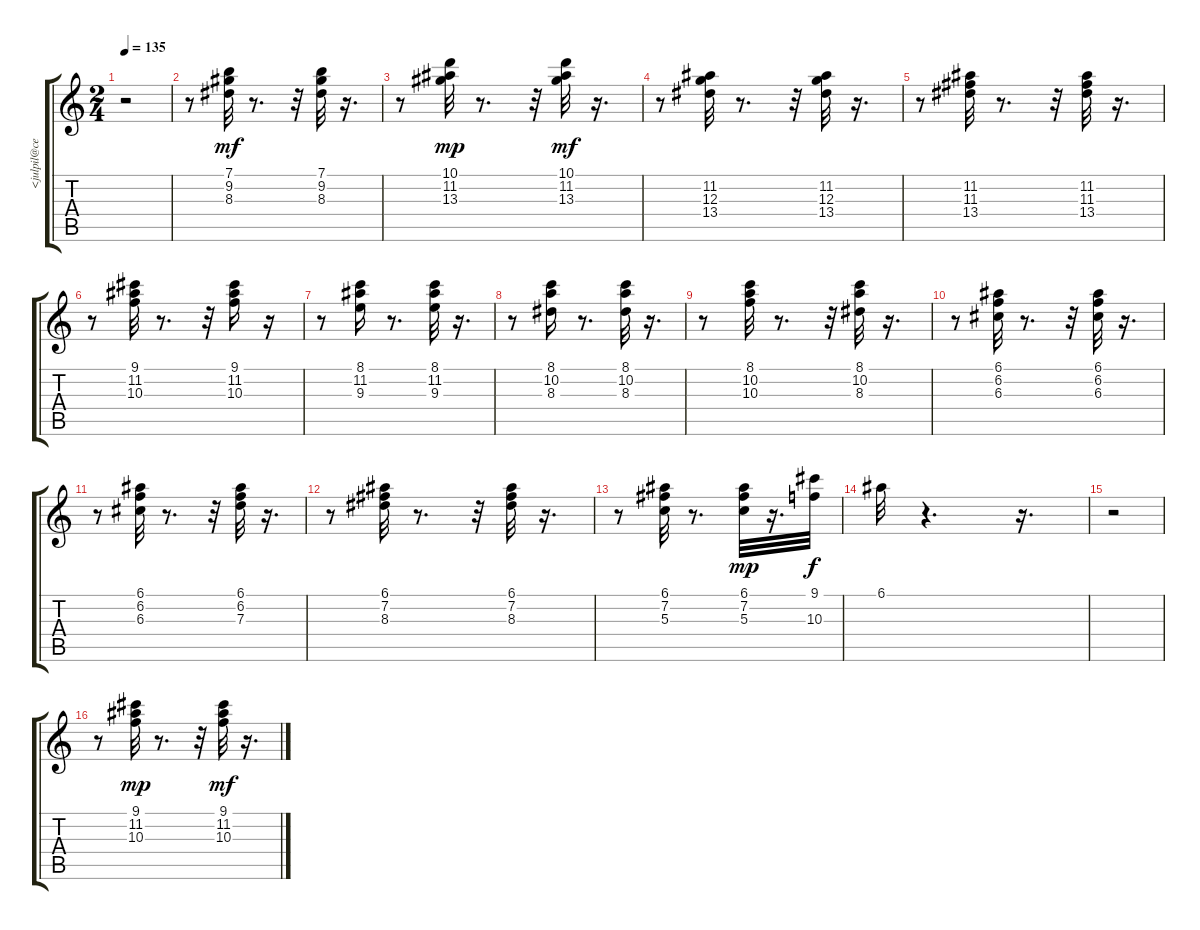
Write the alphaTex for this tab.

\track ("" "<julpil@ce") {instrument electricguitarjazz}
\staff {score tabs}
\tuning (E4 B3 G3 D3 A2 E2) {hide}
\ts (2 4)
\tempo 135
\clef g2
\ks c
r.2{dy f} |
r.8 (7.1 9.2 8.3).32{dy mf} r.8{d} r.32 (7.1 9.2 8.3).32 r.16{d} |
r.8 (10.1 11.2 13.3).32{dy mp} r.8{d} r.32 (10.1 11.2 13.3).32{dy mf} r.16{d} |
r.8 (11.2 12.3 13.4).32 r.8{d} r.32 (11.2 12.3 13.4).32 r.16{d} |
r.8 (11.2 11.3 13.4).32 r.8{d} r.32 (11.2 11.3 13.4).32 r.16{d} |
r.8 (9.1 11.2 10.3).32 r.8{d} r.32 (9.1 11.2 10.3).16 r.16 |
r.8 (8.1 11.2 9.3).16 r.8{d} (8.1 11.2 9.3).32 r.16{d} |
r.8 (8.1 10.2 8.3).16 r.8{d} (8.1 10.2 8.3).32 r.16{d} |
r.8 (8.1 10.2 10.3).32 r.8{d} r.32 (8.1 10.2 8.3).32 r.16{d} |
r.8 (6.1 6.2 6.3).32 r.8{d} r.32 (6.1 6.2 6.3).32 r.16{d} |
r.8 (6.1 6.2 6.3).32 r.8{d} r.32 (6.1 6.2 7.3).32 r.16{d} |
r.8 (6.1 7.2 8.3).32 r.8{d} r.32 (6.1 7.2 8.3).32 r.16{d} |
r.8 (6.1 7.2 5.3).32 r.8{d} (6.1 7.2 5.3).32{dy mp} r.16{d} (9.1 10.3).32{dy f} |
6.1.32 r.4{d} r.16{d} |
r.2 |
r.8 (9.1 11.2 10.3).32{dy mp} r.8{d} r.32 (9.1 11.2 10.3).32{dy mf} r.16{d}
